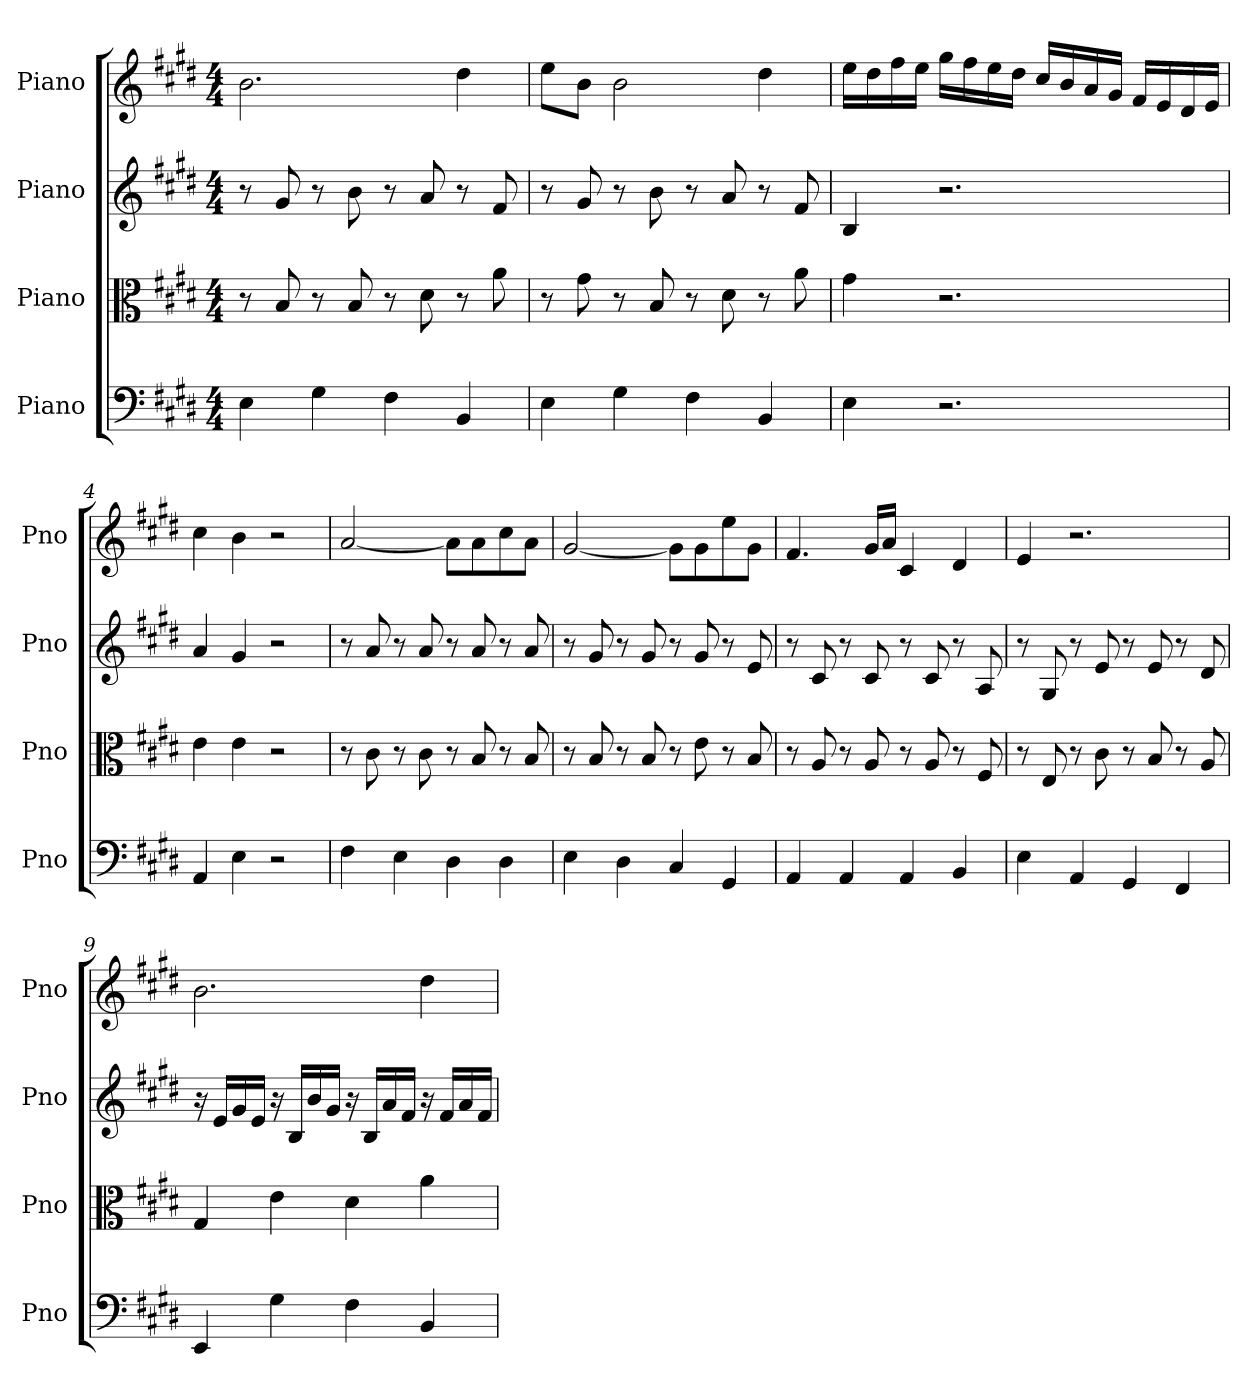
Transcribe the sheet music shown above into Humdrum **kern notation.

**kern	**kern	**kern	**kern
*part4	*part3	*part2	*part1
*staff4	*staff3	*staff2	*staff1
*I"Piano	*I"Piano	*I"Piano	*I"Piano
*I'Pno	*I'Pno	*I'Pno	*I'Pno
*clefF4	*clefC3	*clefG2	*clefG2
*k[f#c#g#d#]	*k[f#c#g#d#]	*k[f#c#g#d#]	*k[f#c#g#d#]
*M4/4	*M4/4	*M4/4	*M4/4
=1	=1	=1	=1
4E\	8r	8r	2.b\
.	8B/	8g#/	.
4G#\	8r	8r	.
.	8B/	8b\	.
4F#\	8r	8r	.
.	8d#\	8a/	.
4BB/	8r	8r	4dd#\
.	8a\	8f#/	.
=2	=2	=2	=2
4E\	8r	8r	8ee\L
.	8g#\	8g#/	8b\J
4G#\	8r	8r	2b\
.	8B/	8b\	.
4F#\	8r	8r	.
.	8d#\	8a/	.
4BB/	8r	8r	4dd#\
.	8a\	8f#/	.
=3	=3	=3	=3
4E\	4g#\	4B/	16ee\LL
.	.	.	16dd#\
.	.	.	16ff#\
.	.	.	16ee\JJ
2.r	2.r	2.r	16gg#\LL
.	.	.	16ff#\
.	.	.	16ee\
.	.	.	16dd#\JJ
.	.	.	16cc#/LL
.	.	.	16b/
.	.	.	16a/
.	.	.	16g#/JJ
.	.	.	16f#/LL
.	.	.	16e/
.	.	.	16d#/
.	.	.	16e/JJ
=4	=4	=4	=4
4AA/	4e\	4a/	4cc#\
4E\	4e\	4g#/	4b\
2r	2r	2r	2r
!!LO:LB:g=z
=5	=5	=5	=5
4F#\	8r	8r	[2a/
.	8c#\	8a/	.
4E\	8r	8r	.
.	8c#\	8a/	.
4D#\	8r	8r	8a\L]
.	8B/	8a/	8a\
4D#\	8r	8r	8cc#\
.	8B/	8a/	8a\J
=6	=6	=6	=6
4E\	8r	8r	[2g#/
.	8B/	8g#/	.
4D#\	8r	8r	.
.	8B/	8g#/	.
4C#/	8r	8r	8g#\L]
.	8e\	8g#/	8g#\
4GG#/	8r	8r	8ee\
.	8B/	8e/	8g#\J
=7	=7	=7	=7
4AA/	8r	8r	4.f#/
.	8A/	8c#/	.
4AA/	8r	8r	.
.	8A/	8c#/	16g#/LL
.	.	.	16a/JJ
4AA/	8r	8r	4c#/
.	8A/	8c#/	.
4BB/	8r	8r	4d#/
.	8F#/	8A/	.
=8	=8	=8	=8
4E\	8r	8r	4e/
.	8E/	8G#/	.
4AA/	8r	8r	2.r
.	8c#\	8e/	.
4GG#/	8r	8r	.
.	8B/	8e/	.
4FF#/	8r	8r	.
.	8A/	8d#/	.
!!LO:LB:g=z
=9	=9	=9	=9
4EE/	4G#/	16r	2.b\
.	.	16e/LL	.
.	.	16g#/	.
.	.	16e/JJ	.
4G#\	4e\	16r	.
.	.	16B/LL	.
.	.	16b/	.
.	.	16g#/JJ	.
4F#\	4d#\	16r	.
.	.	16B/LL	.
.	.	16a/	.
.	.	16f#/JJ	.
4BB/	4a\	16r	4dd#\
.	.	16f#/LL	.
.	.	16a/	.
.	.	16f#/JJ	.
=	=	=	=
*-	*-	*-	*-
